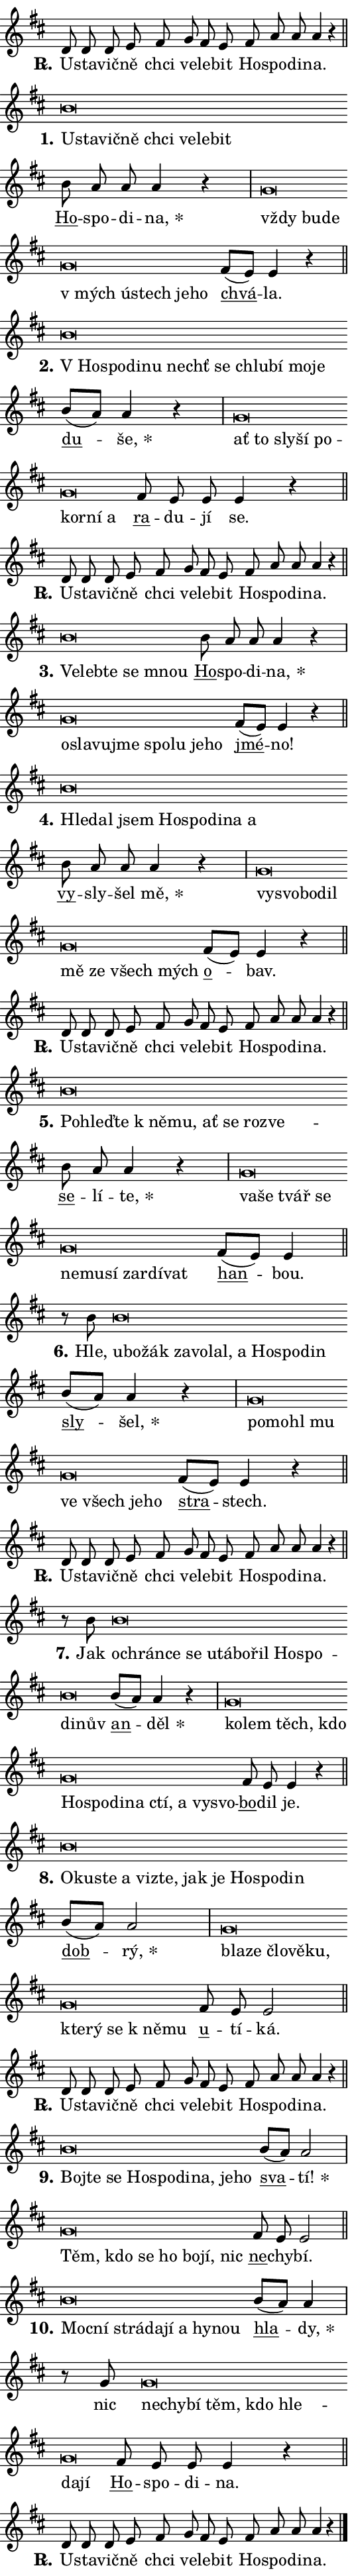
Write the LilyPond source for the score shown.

\version "2.24.0"
\header { tagline = "" }
\paper {
  indent = 0\cm
  top-margin = 0\cm
  right-margin = 0.13\cm % to fit lyric hyphens
  bottom-margin = 0\cm
  left-margin = 0\cm
  paper-width = 9\cm
  page-breaking = #ly:one-page-breaking
  system-system-spacing.basic-distance = #11
  score-system-spacing.basic-distance = #11
  ragged-last = ##f
}


%% Author: Thomas Morley
%% https://lists.gnu.org/archive/html/lilypond-user/2020-05/msg00002.html
#(define (line-position grob)
"Returns position of @var[grob} in current system:
   @code{'start}, if at first time-step
   @code{'end}, if at last time-step
   @code{'middle} otherwise
"
  (let* ((col (ly:item-get-column grob))
         (ln (ly:grob-object col 'left-neighbor))
         (rn (ly:grob-object col 'right-neighbor))
         (col-to-check-left (if (ly:grob? ln) ln col))
         (col-to-check-right (if (ly:grob? rn) rn col))
         (break-dir-left
           (and
             (ly:grob-property col-to-check-left 'non-musical #f)
             (ly:item-break-dir col-to-check-left)))
         (break-dir-right
           (and
             (ly:grob-property col-to-check-right 'non-musical #f)
             (ly:item-break-dir col-to-check-right))))
        (cond ((eqv? 1 break-dir-left) 'start)
              ((eqv? -1 break-dir-right) 'end)
              (else 'middle))))

#(define (tranparent-at-line-position vctor)
  (lambda (grob)
  "Relying on @code{line-position} select the relevant enry from @var{vctor}.
Used to determine transparency,"
    (case (line-position grob)
      ((end) (not (vector-ref vctor 0)))
      ((middle) (not (vector-ref vctor 1)))
      ((start) (not (vector-ref vctor 2))))))

noteHeadBreakVisibility =
#(define-music-function (break-visibility)(vector?)
"Makes @code{NoteHead}s transparent relying on @var{break-visibility}"
#{
  \override NoteHead.transparent =
    #(tranparent-at-line-position break-visibility)
#})

#(define delete-ledgers-for-transparent-note-heads
  (lambda (grob)
    "Reads whether a @code{NoteHead} is transparent.
If so this @code{NoteHead} is removed from @code{'note-heads} from
@var{grob}, which is supposed to be @code{LedgerLineSpanner}.
As a result ledgers are not printed for this @code{NoteHead}"
    (let* ((nhds-array (ly:grob-object grob 'note-heads))
           (nhds-list
             (if (ly:grob-array? nhds-array)
                 (ly:grob-array->list nhds-array)
                 '()))
           ;; Relies on the transparent-property being done before
           ;; Staff.LedgerLineSpanner.after-line-breaking is executed.
           ;; This is fragile ...
           (to-keep
             (remove
               (lambda (nhd)
                 (ly:grob-property nhd 'transparent #f))
               nhds-list)))
      ;; TODO find a better method to iterate over grob-arrays, similiar
      ;; to filter/remove etc for lists
      ;; For now rebuilt from scratch
      (set! (ly:grob-object grob 'note-heads)  '())
      (for-each
        (lambda (nhd)
          (ly:pointer-group-interface::add-grob grob 'note-heads nhd))
        to-keep))))

squashNotes = {
  \override NoteHead.X-extent = #'(-0.2 . 0.2)
  \override NoteHead.Y-extent = #'(-0.75 . 0)
  \override NoteHead.stencil =
    #(lambda (grob)
       (let ((pos (ly:grob-property grob 'staff-position)))
         (begin
           (if (< pos -7) (display "ERROR: Lower brevis then expected\n") (display ""))
           (if (<= pos -6) ly:text-interface::print ly:note-head::print))))
}
unSquashNotes = {
  \revert NoteHead.X-extent
  \revert NoteHead.Y-extent
  \revert NoteHead.stencil
}

hideNotes = \noteHeadBreakVisibility #begin-of-line-visible
unHideNotes = \noteHeadBreakVisibility #all-visible

% work-around for resetting accidentals
% https://lilypond.org/doc/v2.23/Documentation/notation/displaying-rhythms#unmetered-music
cadenzaMeasure = {
  \cadenzaOff
  \partial 1024 s1024
  \cadenzaOn
}

#(define-markup-command (accent layout props text) (markup?)
  "Underline accented syllable"
  (interpret-markup layout props
    #{\markup \override #'(offset . 4.3) \underline { #text }#}))

responsum = \markup \concat {
  "R" \hspace #-1.05 \path #0.1 #'((moveto 0 0.07) (lineto 0.9 0.8)) \hspace #0.05 "."
}

spaceSize = #0.6828661417322834 % exact space size for TeX Gyre Schola

\layout {
  \context {
    \Staff
    \remove "Time_signature_engraver"
    \override LedgerLineSpanner.after-line-breaking = #delete-ledgers-for-transparent-note-heads
  }
  \context {
    \Lyrics {
      \override LyricSpace.minimum-distance = \spaceSize
      \override LyricText.font-name = #"TeX Gyre Schola"
      \override LyricText.font-size = 1
      \override StanzaNumber.font-name = #"TeX Gyre Schola Bold"
      \override StanzaNumber.font-size = 1
    }
  }
  \context {
    \Score 
    \override NoteHead.text =
      #(lambda (grob) 
        (let ((pos (ly:grob-property grob 'staff-position)))
          #{\markup {
            \combine
              \halign #-0.55 \raise #(if (= pos -6) 0 0.5) \override #'(thickness . 2) \draw-line #'(3.2 . 0)
              \musicglyph "noteheads.sM1"
          }#}))
  }
}

% magnetic-lyrics.ily
%
%   written by
%     Jean Abou Samra <jean@abou-samra.fr>
%     Werner Lemberg <wl@gnu.org>
%
%   adapted by
%     Jiri Hon <jiri.hon@gmail.com>
%
% Version 2022-Apr-15

% https://www.mail-archive.com/lilypond-user@gnu.org/msg149350.html

#(define (Left_hyphen_pointer_engraver context)
   "Collect syllable-hyphen-syllable occurrences in lyrics and store
them in properties.  This engraver only looks to the left.  For
example, if the lyrics input is @code{foo -- bar}, it does the
following.

@itemize @bullet
@item
Set the @code{text} property of the @code{LyricHyphen} grob between
@q{foo} and @q{bar} to @code{foo}.

@item
Set the @code{left-hyphen} property of the @code{LyricText} grob with
text @q{foo} to the @code{LyricHyphen} grob between @q{foo} and
@q{bar}.
@end itemize

Use this auxiliary engraver in combination with the
@code{lyric-@/text::@/apply-@/magnetic-@/offset!} hook."
   (let ((hyphen #f)
         (text #f))
     (make-engraver
      (acknowledgers
       ((lyric-syllable-interface engraver grob source-engraver)
        (set! text grob)))
      (end-acknowledgers
       ((lyric-hyphen-interface engraver grob source-engraver)
        ;(when (not (grob::has-interface grob 'lyric-space-interface))
          (set! hyphen grob)));)
      ((stop-translation-timestep engraver)
       (when (and text hyphen)
         (ly:grob-set-object! text 'left-hyphen hyphen))
       (set! text #f)
       (set! hyphen #f)))))

#(define (lyric-text::apply-magnetic-offset! grob)
   "If the space between two syllables is less than the value in
property @code{LyricText@/.details@/.squash-threshold}, move the right
syllable to the left so that it gets concatenated with the left
syllable.

Use this function as a hook for
@code{LyricText@/.after-@/line-@/breaking} if the
@code{Left_@/hyphen_@/pointer_@/engraver} is active."
   (let ((hyphen (ly:grob-object grob 'left-hyphen #f)))
     (when hyphen
       (let ((left-text (ly:spanner-bound hyphen LEFT)))
         (when (grob::has-interface left-text 'lyric-syllable-interface)
           (let* ((common (ly:grob-common-refpoint grob left-text X))
                  (this-x-ext (ly:grob-extent grob common X))
                  (left-x-ext
                   (begin
                     ;; Trigger magnetism for left-text.
                     (ly:grob-property left-text 'after-line-breaking)
                     (ly:grob-extent left-text common X)))
                  ;; `delta` is the gap width between two syllables.
                  (delta (- (interval-start this-x-ext)
                            (interval-end left-x-ext)))
                  (details (ly:grob-property grob 'details))
                  (threshold (assoc-get 'squash-threshold details 0.2)))
             (when (< delta threshold)
               (let* (;; We have to manipulate the input text so that
                      ;; ligatures crossing syllable boundaries are not
                      ;; disabled.  For languages based on the Latin
                      ;; script this is essentially a beautification.
                      ;; However, for non-Western scripts it can be a
                      ;; necessity.
                      (lt (ly:grob-property left-text 'text))
                      (rt (ly:grob-property grob 'text))
                      (is-space (grob::has-interface hyphen 'lyric-space-interface))
                      (space (if is-space " " ""))
                      (extra-delta (if is-space spaceSize 0))
                      ;; Append new syllable.
                      (ltrt-space (if (and (string? lt) (string? rt))
                                (string-append lt space rt)
                                (make-concat-markup (list lt space rt))))
                      ;; Right-align `ltrt` to the right side.
                      (ltrt-space-markup (grob-interpret-markup
                               grob
                               (make-translate-markup
                                (cons (interval-length this-x-ext) 0)
                                (make-right-align-markup ltrt-space)))))
                 (begin
                   ;; Don't print `left-text`.
                   (ly:grob-set-property! left-text 'stencil #f)
                   ;; Set text and stencil (which holds all collected
                   ;; syllables so far) and shift it to the left.
                   (ly:grob-set-property! grob 'text ltrt-space)
                   (ly:grob-set-property! grob 'stencil ltrt-space-markup)
                   (ly:grob-translate-axis! grob (- (- delta extra-delta)) X))))))))))


#(define (lyric-hyphen::displace-bounds-first grob)
   ;; Make very sure this callback isn't triggered too early.
   (let ((left (ly:spanner-bound grob LEFT))
         (right (ly:spanner-bound grob RIGHT)))
     (ly:grob-property left 'after-line-breaking)
     (ly:grob-property right 'after-line-breaking)
     (ly:lyric-hyphen::print grob)))

squashThreshold = #0.4

\layout {
  \context {
    \Lyrics
    \consists #Left_hyphen_pointer_engraver
    \override LyricText.after-line-breaking =
      #lyric-text::apply-magnetic-offset!
    \override LyricHyphen.stencil = #lyric-hyphen::displace-bounds-first
    \override LyricText.details.squash-threshold = \squashThreshold
    \override LyricHyphen.minimum-distance = 0
    \override LyricHyphen.minimum-length = \squashThreshold
  }
}

squashText = \override LyricText.details.squash-threshold = 9999
unSquashText = \override LyricText.details.squash-threshold = \squashThreshold

leftText = \override LyricText.self-alignment-X = #LEFT
unLeftText = \revert LyricText.self-alignment-X

starOffset = #(lambda (grob) 
                (let ((x_offset (ly:self-alignment-interface::aligned-on-x-parent grob)))
                  (if (= x_offset 0) 0 (+ x_offset 1.2))))

star = #(define-music-function (syllable)(string?)
"Append star separator at the end of a syllable"
#{
  \once \override LyricText.X-offset = #starOffset
  \lyricmode { \markup {
    #syllable
    \override #'((font-name . "TeX Gyre Schola Bold")) \hspace #0.2 \lower #0.65 \larger "*"
  } }
#})

starAccent = #(define-music-function (syllable)(string?)
"Append star separator at the end of a syllable and make accent"
#{
  \once \override LyricText.X-offset = #starOffset
  \lyricmode { \markup {
    \accent #syllable
    \override #'((font-name . "TeX Gyre Schola Bold")) \hspace #0.2 \lower #0.65 \larger "*"
  } }
#})

breath = #(define-music-function (syllable)(string?)
"Append breathing indicator at the end of a syllable"
#{
  \lyricmode { \markup { #syllable "+" } }
#})

optionalBreath = #(define-music-function (syllable)(string?)
"Append optional breathing indicator at the end of a syllable"
#{
  \lyricmode { \markup { #syllable "(+)" } }
#})


\score {
    <<
        \new Voice = "melody" { \cadenzaOn \key d \major \relative { d'8 d d e fis \bar "" g fis e \bar "" fis a a a4 r \cadenzaMeasure \bar "||" \break } }
        \new Lyrics \lyricsto "melody" { \lyricmode { \set stanza = \responsum
U -- sta -- vič -- ně chci ve -- le -- bit Ho -- spo -- di -- na. } }
    >>
    \layout {}
}

\score {
    <<
        \new Voice = "melody" { \cadenzaOn \key d \major \relative { \squashNotes b'\breve*1/16 \hideNotes \breve*1/16 \bar "" \breve*1/16 \bar "" \breve*1/16 \bar "" \breve*1/16 \bar "" \breve*1/16 \bar "" \breve*1/16 \breve*1/16 \bar "" \unHideNotes \unSquashNotes \bar "" b8 a a a4 r \cadenzaMeasure \bar "|" \squashNotes g\breve*1/16 \hideNotes \breve*1/16 \bar "" \breve*1/16 \bar "" \breve*1/16 \bar "" \breve*1/16 \bar "" \breve*1/16 \bar "" \breve*1/16 \breve*1/16 \bar "" \unHideNotes \unSquashNotes \bar "" fis8[( e)] e4 r \cadenzaMeasure \bar "||" \break } }
        \new Lyrics \lyricsto "melody" { \lyricmode { \set stanza = "1."
\leftText U -- \squashText sta -- vič -- ně chci ve -- le -- bit \unLeftText \unSquashText \markup \accent Ho -- spo -- di -- \star na, \leftText vždy \squashText bu -- de "v mých" ú -- stech je -- ho \unLeftText \unSquashText \markup \accent chvá -- la. } }
    >>
    \layout {}
}

\score {
    <<
        \new Voice = "melody" { \cadenzaOn \key d \major \relative { \squashNotes b'\breve*1/16 \hideNotes \breve*1/16 \bar "" \breve*1/16 \bar "" \breve*1/16 \bar "" \breve*1/16 \bar "" \breve*1/16 \bar "" \breve*1/16 \bar "" \breve*1/16 \bar "" \breve*1/16 \breve*1/16 \bar "" \unHideNotes \unSquashNotes \bar "" b8[( a)] a4 r \cadenzaMeasure \bar "|" \squashNotes g\breve*1/16 \hideNotes \breve*1/16 \bar "" \breve*1/16 \bar "" \breve*1/16 \bar "" \breve*1/16 \bar "" \breve*1/16 \bar "" \breve*1/16 \breve*1/16 \bar "" \unHideNotes \unSquashNotes \bar "" fis8 e e e4 r \cadenzaMeasure \bar "||" \break } }
        \new Lyrics \lyricsto "melody" { \lyricmode { \set stanza = "2."
\leftText "V Ho" -- \squashText spo -- di -- nu nechť se chlu -- bí mo -- je \unLeftText \unSquashText \markup \accent du -- \star še, \leftText ať \squashText to sly -- ší po -- kor -- ní a \unLeftText \unSquashText \markup \accent ra -- du -- jí se. } }
    >>
    \layout {}
}

\score {
    <<
        \new Voice = "melody" { \cadenzaOn \key d \major \relative { d'8 d d e fis \bar "" g fis e \bar "" fis a a a4 r \cadenzaMeasure \bar "||" \break } }
        \new Lyrics \lyricsto "melody" { \lyricmode { \set stanza = \responsum
U -- sta -- vič -- ně chci ve -- le -- bit Ho -- spo -- di -- na. } }
    >>
    \layout {}
}

\score {
    <<
        \new Voice = "melody" { \cadenzaOn \key d \major \relative { \squashNotes b'\breve*1/16 \hideNotes \breve*1/16 \bar "" \breve*1/16 \bar "" \breve*1/16 \breve*1/16 \bar "" \unHideNotes \unSquashNotes \bar "" b8 a a a4 r \cadenzaMeasure \bar "|" \squashNotes g\breve*1/16 \hideNotes \breve*1/16 \bar "" \breve*1/16 \bar "" \breve*1/16 \bar "" \breve*1/16 \bar "" \breve*1/16 \bar "" \breve*1/16 \breve*1/16 \bar "" \unHideNotes \unSquashNotes \bar "" fis8[( e)] e4 r \cadenzaMeasure \bar "||" \break } }
        \new Lyrics \lyricsto "melody" { \lyricmode { \set stanza = "3."
\leftText Ve -- \squashText leb -- te se mnou \unLeftText \unSquashText \markup \accent Ho -- spo -- di -- \star na, \leftText o -- \squashText sla -- vu -- jme spo -- lu je -- ho \unLeftText \unSquashText \markup \accent jmé -- no! } }
    >>
    \layout {}
}

\score {
    <<
        \new Voice = "melody" { \cadenzaOn \key d \major \relative { \squashNotes b'\breve*1/16 \hideNotes \breve*1/16 \bar "" \breve*1/16 \bar "" \breve*1/16 \bar "" \breve*1/16 \bar "" \breve*1/16 \bar "" \breve*1/16 \breve*1/16 \bar "" \unHideNotes \unSquashNotes \bar "" b8 a a a4 r \cadenzaMeasure \bar "|" \squashNotes g\breve*1/16 \hideNotes \breve*1/16 \bar "" \breve*1/16 \bar "" \breve*1/16 \bar "" \breve*1/16 \bar "" \breve*1/16 \bar "" \breve*1/16 \breve*1/16 \bar "" \unHideNotes \unSquashNotes \bar "" fis8[( e)] e4 r \cadenzaMeasure \bar "||" \break } }
        \new Lyrics \lyricsto "melody" { \lyricmode { \set stanza = "4."
\leftText Hle -- \squashText dal jsem Ho -- spo -- di -- na a \unLeftText \unSquashText \markup \accent vy -- sly -- šel \star mě, \leftText vy -- \squashText svo -- bo -- dil mě ze všech mých \unLeftText \unSquashText \markup \accent o -- bav. } }
    >>
    \layout {}
}

\score {
    <<
        \new Voice = "melody" { \cadenzaOn \key d \major \relative { d'8 d d e fis \bar "" g fis e \bar "" fis a a a4 r \cadenzaMeasure \bar "||" \break } }
        \new Lyrics \lyricsto "melody" { \lyricmode { \set stanza = \responsum
U -- sta -- vič -- ně chci ve -- le -- bit Ho -- spo -- di -- na. } }
    >>
    \layout {}
}

\score {
    <<
        \new Voice = "melody" { \cadenzaOn \key d \major \relative { \squashNotes b'\breve*1/16 \hideNotes \breve*1/16 \bar "" \breve*1/16 \bar "" \breve*1/16 \bar "" \breve*1/16 \bar "" \breve*1/16 \bar "" \breve*1/16 \bar "" \breve*1/16 \breve*1/16 \bar "" \unHideNotes \unSquashNotes \bar "" b8 a a4 r \cadenzaMeasure \bar "|" \squashNotes g\breve*1/16 \hideNotes \breve*1/16 \bar "" \breve*1/16 \bar "" \breve*1/16 \bar "" \breve*1/16 \bar "" \breve*1/16 \bar "" \breve*1/16 \bar "" \breve*1/16 \bar "" \breve*1/16 \breve*1/16 \bar "" \unHideNotes \unSquashNotes \bar "" fis8[( e)] e4 \cadenzaMeasure \bar "||" \break } }
        \new Lyrics \lyricsto "melody" { \lyricmode { \set stanza = "5."
\leftText Po -- \squashText hleď -- te "k ně" -- mu, ať se roz -- ve -- \unLeftText \unSquashText \markup \accent se -- lí -- \star te, \leftText va -- \squashText še tvář se ne -- mu -- sí za -- rdí -- vat \unLeftText \unSquashText \markup \accent han -- bou. } }
    >>
    \layout {}
}

\score {
    <<
        \new Voice = "melody" { \cadenzaOn \key d \major \relative { r8 b'8 \squashNotes b\breve*1/16 \hideNotes \breve*1/16 \bar "" \breve*1/16 \bar "" \breve*1/16 \bar "" \breve*1/16 \bar "" \breve*1/16 \bar "" \breve*1/16 \bar "" \breve*1/16 \bar "" \breve*1/16 \breve*1/16 \bar "" \unHideNotes \unSquashNotes \bar "" b8[( a)] a4 r \cadenzaMeasure \bar "|" \squashNotes g\breve*1/16 \hideNotes \breve*1/16 \bar "" \breve*1/16 \bar "" \breve*1/16 \bar "" \breve*1/16 \bar "" \breve*1/16 \bar "" \breve*1/16 \breve*1/16 \bar "" \unHideNotes \unSquashNotes \bar "" fis8[( e)] e4 r \cadenzaMeasure \bar "||" \break } }
        \new Lyrics \lyricsto "melody" { \lyricmode { \set stanza = "6."
Hle, \leftText u -- \squashText bo -- žák za -- vo -- lal, a Ho -- spo -- din \unLeftText \unSquashText \markup \accent sly -- \star šel, \leftText po -- \squashText mo -- hl mu ve všech je -- ho \unLeftText \unSquashText \markup \accent stra -- stech. } }
    >>
    \layout {}
}

\score {
    <<
        \new Voice = "melody" { \cadenzaOn \key d \major \relative { d'8 d d e fis \bar "" g fis e \bar "" fis a a a4 r \cadenzaMeasure \bar "||" \break } }
        \new Lyrics \lyricsto "melody" { \lyricmode { \set stanza = \responsum
U -- sta -- vič -- ně chci ve -- le -- bit Ho -- spo -- di -- na. } }
    >>
    \layout {}
}

\score {
    <<
        \new Voice = "melody" { \cadenzaOn \key d \major \relative { r8 b'8 \squashNotes b\breve*1/16 \hideNotes \breve*1/16 \bar "" \breve*1/16 \bar "" \breve*1/16 \bar "" \breve*1/16 \bar "" \breve*1/16 \bar "" \breve*1/16 \bar "" \breve*1/16 \bar "" \breve*1/16 \bar "" \breve*1/16 \bar "" \breve*1/16 \breve*1/16 \bar "" \unHideNotes \unSquashNotes \bar "" b8[( a)] a4 r \cadenzaMeasure \bar "|" \squashNotes g\breve*1/16 \hideNotes \breve*1/16 \bar "" \breve*1/16 \bar "" \breve*1/16 \bar "" \breve*1/16 \bar "" \breve*1/16 \bar "" \breve*1/16 \bar "" \breve*1/16 \bar "" \breve*1/16 \bar "" \breve*1/16 \bar "" \breve*1/16 \breve*1/16 \bar "" \unHideNotes \unSquashNotes \bar "" fis8 e e4 r \cadenzaMeasure \bar "||" \break } }
        \new Lyrics \lyricsto "melody" { \lyricmode { \set stanza = "7."
Jak \leftText o -- \squashText chrán -- ce se u -- tá -- bo -- řil Ho -- spo -- di -- nův \unLeftText \unSquashText \markup \accent an -- \star děl \leftText ko -- \squashText lem těch, kdo Ho -- spo -- di -- na ctí, a vy -- svo -- \unLeftText \unSquashText \markup \accent bo -- dil je. } }
    >>
    \layout {}
}

\score {
    <<
        \new Voice = "melody" { \cadenzaOn \key d \major \relative { \squashNotes b'\breve*1/16 \hideNotes \breve*1/16 \bar "" \breve*1/16 \bar "" \breve*1/16 \bar "" \breve*1/16 \bar "" \breve*1/16 \bar "" \breve*1/16 \bar "" \breve*1/16 \bar "" \breve*1/16 \bar "" \breve*1/16 \breve*1/16 \bar "" \unHideNotes \unSquashNotes \bar "" b8[( a)] a2 \cadenzaMeasure \bar "|" \squashNotes g\breve*1/16 \hideNotes \breve*1/16 \bar "" \breve*1/16 \bar "" \breve*1/16 \bar "" \breve*1/16 \bar "" \breve*1/16 \bar "" \breve*1/16 \bar "" \breve*1/16 \bar "" \breve*1/16 \breve*1/16 \bar "" \unHideNotes \unSquashNotes \bar "" fis8 e e2 \cadenzaMeasure \bar "||" \break } }
        \new Lyrics \lyricsto "melody" { \lyricmode { \set stanza = "8."
\leftText O -- \squashText ku -- ste a vi -- zte, jak je Ho -- spo -- din \unLeftText \unSquashText \markup \accent dob -- \star rý, \leftText bla -- \squashText ze člo -- vě -- ku, kte -- rý se "k ně" -- mu \unLeftText \unSquashText \markup \accent u -- tí -- ká. } }
    >>
    \layout {}
}

\score {
    <<
        \new Voice = "melody" { \cadenzaOn \key d \major \relative { d'8 d d e fis \bar "" g fis e \bar "" fis a a a4 r \cadenzaMeasure \bar "||" \break } }
        \new Lyrics \lyricsto "melody" { \lyricmode { \set stanza = \responsum
U -- sta -- vič -- ně chci ve -- le -- bit Ho -- spo -- di -- na. } }
    >>
    \layout {}
}

\score {
    <<
        \new Voice = "melody" { \cadenzaOn \key d \major \relative { \squashNotes b'\breve*1/16 \hideNotes \breve*1/16 \bar "" \breve*1/16 \bar "" \breve*1/16 \bar "" \breve*1/16 \bar "" \breve*1/16 \bar "" \breve*1/16 \bar "" \breve*1/16 \breve*1/16 \bar "" \unHideNotes \unSquashNotes \bar "" b8[( a)] a2 \cadenzaMeasure \bar "|" \squashNotes g\breve*1/16 \hideNotes \breve*1/16 \bar "" \breve*1/16 \bar "" \breve*1/16 \bar "" \breve*1/16 \bar "" \breve*1/16 \breve*1/16 \bar "" \unHideNotes \unSquashNotes \bar "" fis8 e e2 \cadenzaMeasure \bar "||" \break } }
        \new Lyrics \lyricsto "melody" { \lyricmode { \set stanza = "9."
\leftText Boj -- \squashText te se Ho -- spo -- di -- na, je -- ho \unLeftText \unSquashText \markup \accent sva -- \star tí! \leftText Těm, \squashText kdo se ho bo -- jí, nic \unLeftText \unSquashText \markup \accent ne -- chy -- bí. } }
    >>
    \layout {}
}

\score {
    <<
        \new Voice = "melody" { \cadenzaOn \key d \major \relative { \squashNotes b'\breve*1/16 \hideNotes \breve*1/16 \bar "" \breve*1/16 \bar "" \breve*1/16 \bar "" \breve*1/16 \bar "" \breve*1/16 \bar "" \breve*1/16 \breve*1/16 \bar "" \unHideNotes \unSquashNotes \bar "" b8[( a)] a4 \cadenzaMeasure \bar "|" r8 g8 \squashNotes g\breve*1/16 \hideNotes \breve*1/16 \bar "" \breve*1/16 \bar "" \breve*1/16 \bar "" \breve*1/16 \bar "" \breve*1/16 \bar "" \breve*1/16 \breve*1/16 \bar "" \unHideNotes \unSquashNotes \bar "" fis8 e e e4 r \cadenzaMeasure \bar "||" \break } }
        \new Lyrics \lyricsto "melody" { \lyricmode { \set stanza = "10."
\leftText Moc -- \squashText ní strá -- da -- jí a hy -- nou \unLeftText \unSquashText \markup \accent hla -- \star dy, nic \leftText ne -- \squashText chy -- bí těm, kdo hle -- da -- jí \unLeftText \unSquashText \markup \accent Ho -- spo -- di -- na. } }
    >>
    \layout {}
}

\score {
    <<
        \new Voice = "melody" { \cadenzaOn \key d \major \relative { d'8 d d e fis \bar "" g fis e \bar "" fis a a a4 r \cadenzaMeasure \bar "||" \break } \bar "|." }
        \new Lyrics \lyricsto "melody" { \lyricmode { \set stanza = \responsum
U -- sta -- vič -- ně chci ve -- le -- bit Ho -- spo -- di -- na. } }
    >>
    \layout {}
}
